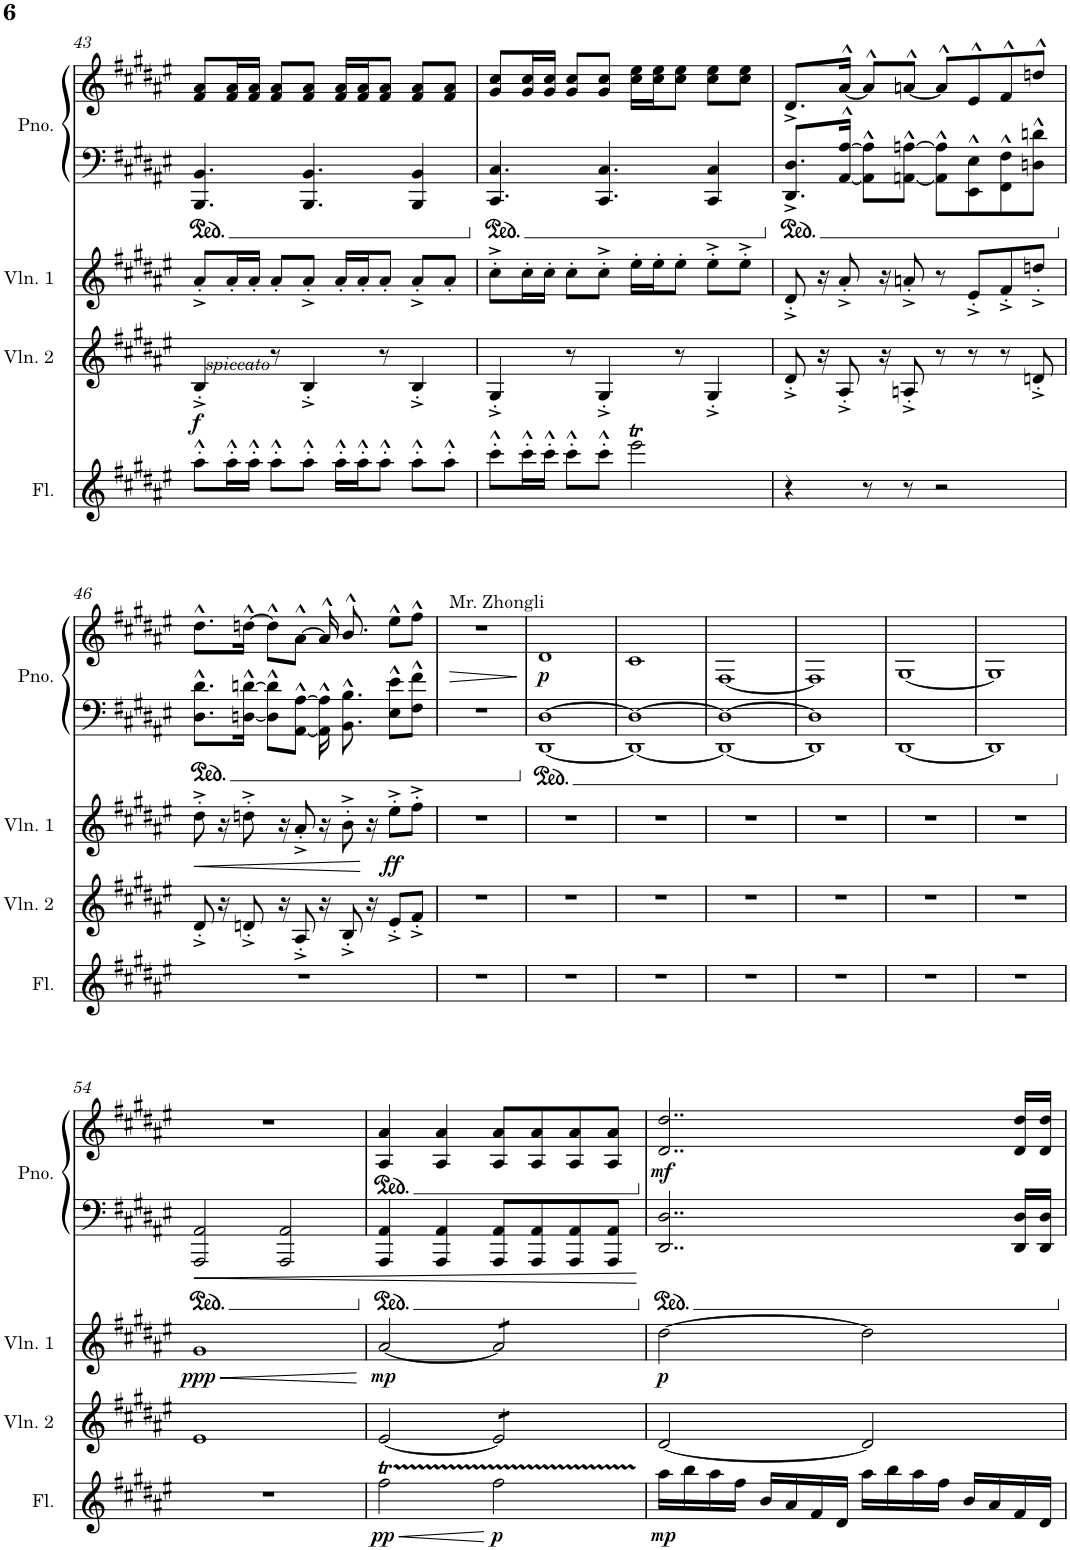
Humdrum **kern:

**kern	**dynam	**kern	**dynam	**kern	**dynam	**kern	**kern	**dynam
*part4	*part4	*part3	*part3	*part2	*part2	*part1	*part1	*part1
*staff5	*staff5	*staff4	*staff4	*staff3	*staff3	*staff2	*staff1	*staff1/2
*I"Flute	*	*I"Violin 2	*	*I"Violin 1	*	*I"Piano	*	*
*I'Fl.	*	*I'Vln. 2	*	*I'Vln. 1	*	*I'Pno.	*	*
!!LO:PB:g=z
*clefG2	*	*clefG2	*	*clefG2	*	*clefF4	*clefG2	*
*k[f#c#g#d#a#e#]	*	*k[f#c#g#d#a#e#]	*	*k[f#c#g#d#a#e#]	*	*k[f#c#g#d#a#e#]	*k[f#c#g#d#a#e#]	*
*M4/4	*	*M4/4	*	*M4/4	*	*M4/4	*M4/4	*
=43	=43	=43	=43	=43	=43	=43	=43	=43
!	!	!LO:TX:b:i:t=spiccato	!	!	!	!	!	!
!	!	!	!LO:DY:b	!	!	!	!	!
8aa#'^^\L	.	4B'^/	f	8a#'^/L	.	4.BBB/ 4.BB/	8f#/ 8a#/L	.
16aa#'^^\L	.	.	.	16a#'/L	.	.	16f#/ 16a#/L	.
16aa#'^^\JJ	.	.	.	16a#'/JJ	.	.	16f#/ 16a#/JJ	.
8aa#'^^\L	.	8r	.	8a#'/L	.	.	8f#/ 8a#/L	.
8aa#'^^\J	.	4B'^/	.	8a#'^/J	.	4.BBB/ 4.BB/	8f#/ 8a#/J	.
16aa#'^^\LL	.	.	.	16a#'/LL	.	.	16f#/ 16a#/LL	.
16aa#'^^\J	.	.	.	16a#'/J	.	.	16f#/ 16a#/J	.
8aa#'^^\J	.	8r	.	8a#'/J	.	.	8f#/ 8a#/J	.
8aa#'^^\L	.	4B'^/	.	8a#'^/L	.	4BBB/ 4BB/	8f#/ 8a#/L	.
8aa#'^^\J	.	.	.	8a#'/J	.	.	8f#/ 8a#/J	.
=44	=44	=44	=44	=44	=44	=44	=44	=44
8ccc#'^^\L	.	4G#'^/	.	8cc#'^\L	.	4.CC#/ 4.C#/	8g#/ 8cc#/L	.
16ccc#'^^\L	.	.	.	16cc#'\L	.	.	16g#/ 16cc#/L	.
16ccc#'^^\JJ	.	.	.	16cc#'\JJ	.	.	16g#/ 16cc#/JJ	.
8ccc#'^^\L	.	8r	.	8cc#'\L	.	.	8g#/ 8cc#/L	.
8ccc#'^^\J	.	4G#'^/	.	8cc#'^\J	.	4.CC#/ 4.C#/	8g#/ 8cc#/J	.
2eee#t\	.	.	.	16ee#'\LL	.	.	16cc#\ 16ee#\LL	.
.	.	.	.	16ee#'\J	.	.	16cc#\ 16ee#\J	.
.	.	8r	.	8ee#'\J	.	.	8cc#\ 8ee#\J	.
.	.	4G#'^/	.	8ee#'^\L	.	4CC#/ 4C#/	8cc#\ 8ee#\L	.
.	.	.	.	8ee#'^\J	.	.	8cc#\ 8ee#\J	.
=45	=45	=45	=45	=45	=45	=45	=45	=45
4r	.	8d#'^/	.	8d#'^/	.	8.DD#/^ 8.D#/^L	8.d#^/L	.
.	.	16r	.	16r	.	.	.	.
.	.	8A#'^/	.	8a#'^/	.	[<16AA#/^^ [>16A#/^^Jk	[<16a#^^/Jk	.
8r	.	.	.	.	.	8AA#\]^^ 8A#\]^^L	8a#^^/L]	.
.	.	16r	.	16r	.	.	.	.
8r	.	8An'^/	.	8an'^/	.	[<8AAn\^^ [>8An\^^J	[<8an^^/J	.
2r	.	8r	.	8r	.	8AA\]^^ 8A\]^^L	8a^^/L]	.
.	.	8r	.	8e#'^/L	.	8EE#\^^ 8E#\^^	8e#^^/	.
.	.	8r	.	8f#'^/	.	8FF#\^^ 8F#\^^	8f#^^/	.
.	.	8dn'^/	.	8ddn'^/J	.	8Dn\^^ 8dn\^^J	8ddn^^/J	.
!!LO:LB:g=z
=46	=46	=46	=46	=46	=46	=46	=46	=46
!	!	!	!	!	!LO:HP:b	!	!	!
1r	.	8d#'^/	.	8dd#'^\	<	8.D#\^^ 8.d#\^^L	8.dd#^^\L	.
.	.	16r	.	16r	.	.	.	.
.	.	8dn'^/	.	8ddn'^\	.	[<16Dn\^^ [>16dn\^^Jk	[>16ddn^^\Jk	.
.	.	.	.	.	.	8D\]^^ 8d\]^^L	8dd^^\L]	.
.	.	16r	.	16r	.	.	.	.
.	.	8A#'^/	.	8a#'^/	.	[<8AA#\^^ [>8A#\^^J	[>8a#^^\J	.
.	.	16r	.	16r	.	16AA#\]^^ 16A#\]^^	16a#^^/]	.
.	.	8B'^/	.	8b'^\	.	8.BB\^^ 8.B\^^	8.b^^/	.
.	.	16r	.	16r	.	.	.	.
!	!	!	!	!	!LO:DY:n=1:b	!	!	!
.	.	8e#'^/L	.	8ee#'^\L	[ ff	8E#\^^ 8e#\^^L	8ee#^^\L	.
.	.	8f#'^/J	.	8ff#'^\J	.	8F#\^^ 8f#\^^J	8ff#^^\J	.
=47	=47	=47	=47	=47	=47	=47	=47	=47
!	!	!	!	!	!	!	!LO:TX:a:t=Mr. Zhongli	!
!	!	!	!	!	!	!	!	!LO:HP:b
1r	.	1r	.	1r	.	1r	1r	>
.	.	.	.	.	.	.	.	]
=48	=48	=48	=48	=48	=48	=48	=48	=48
*	*	*	*	*	*	*^	*	*
!	!	!	!	!	!	!	!	!	!LO:DY:b
1r	.	1r	.	1r	.	[1D#	[<1DD#	1d#	p
=49	=49	=49	=49	=49	=49	=49	=49	=49	=49
1r	.	1r	.	1r	.	1D#_	1DD#_	1c#	.
=50	=50	=50	=50	=50	=50	=50	=50	=50	=50
1r	.	1r	.	1r	.	1D#_	1DD#_	[<1F#	.
=51	=51	=51	=51	=51	=51	=51	=51	=51	=51
1r	.	1r	.	1r	.	1D#]	1DD#]	1F#]	.
*	*	*	*	*	*	*v	*v	*	*
=52	=52	=52	=52	=52	=52	=52	=52	=52
1r	.	1r	.	1r	.	[<1DD#	[<1G#	.
=53	=53	=53	=53	=53	=53	=53	=53	=53
1r	.	1r	.	1r	.	1DD#]	1G#]	.
!!LO:LB:g=z
=54	=54	=54	=54	=54	=54	=54	=54	=54
!	!	!	!	!	!LO:HP:b	!	!	!
!	!	!	!	!	!LO:DY:n=1:b	!	!	!
1r	.	1e#	.	1g#	< ppp	2AAA#/ 2AA#/	1r	.
.	.	.	.	.	.	2AAA#/ 2AA#/	.	.
.	.	.	.	.	[	.	.	.
=55	=55	=55	=55	=55	=55	=55	=55	=55
!	!LO:HP:b	!	!	!	!	!	!	!
*	*	*	*	*	*	*	*ped	*
!	!LO:DY:n=1:b	!	!	!	!LO:DY:b	!	!	!
2ff#T\	< pp	[2e#/	.	[2a#/	mp	4AAA#/ 4AA#/	4A#/ 4a#/	.
.	.	.	.	.	.	4AAA#/ 4AA#/	4A#/ 4a#/	.
!	!LO:DY:n=2:b	!	!	!	!	!	!	!
*	*	*tremolo	*	*	*	*	*	*
*	*	*	*	*tremolo	*	*	*	*
2ff#TTT\	[ p	8e#/]L	.	8a#/]L	.	8AAA#/ 8AA#/L	8A#/ 8a#/L	.
.	.	8e#/	.	8a#/	.	8AAA#/ 8AA#/	8A#/ 8a#/	.
.	.	8e#/	.	8a#/	.	8AAA#/ 8AA#/	8A#/ 8a#/	.
.	.	8e#/J	.	8a#/J	.	8AAA#/ 8AA#/J	8A#/ 8a#/J	.
*	*	*	*	*Xtremolo	*	*	*	*
*	*	*Xtremolo	*	*	*	*	*	*
=56	=56	=56	=56	=56	=56	=56	=56	=56
*	*	*	*	*	*	*	*Xped	*
!	!LO:DY:b	!	!	!	!LO:DY:b	!	!	!LO:DY:b
16aa#\LL	mp	[2d#/	.	[2dd#\	p	2..DD#/ 2..D#/	2..d#/ 2..dd#/	mf
16bb\	.	.	.	.	.	.	.	.
16aa#\	.	.	.	.	.	.	.	.
16ff#\JJ	.	.	.	.	.	.	.	.
16b/LL	.	.	.	.	.	.	.	.
16a#/	.	.	.	.	.	.	.	.
16f#/	.	.	.	.	.	.	.	.
16d#/JJ	.	.	.	.	.	.	.	.
16aa#\LL	.	2d#/]	.	2dd#\]	.	.	.	.
16bb\	.	.	.	.	.	.	.	.
16aa#\	.	.	.	.	.	.	.	.
16ff#\JJ	.	.	.	.	.	.	.	.
16b/LL	.	.	.	.	.	.	.	.
16a#/	.	.	.	.	.	.	.	.
16f#/	.	.	.	.	.	16DD#/ 16D#/LL	16d#/ 16dd#/LL	.
16d#/JJ	.	.	.	.	.	16DD#/ 16D#/JJ	16d#/ 16dd#/JJ	.
=	=	=	=	=	=	=	=	=
*-	*-	*-	*-	*-	*-	*-	*-	*-
